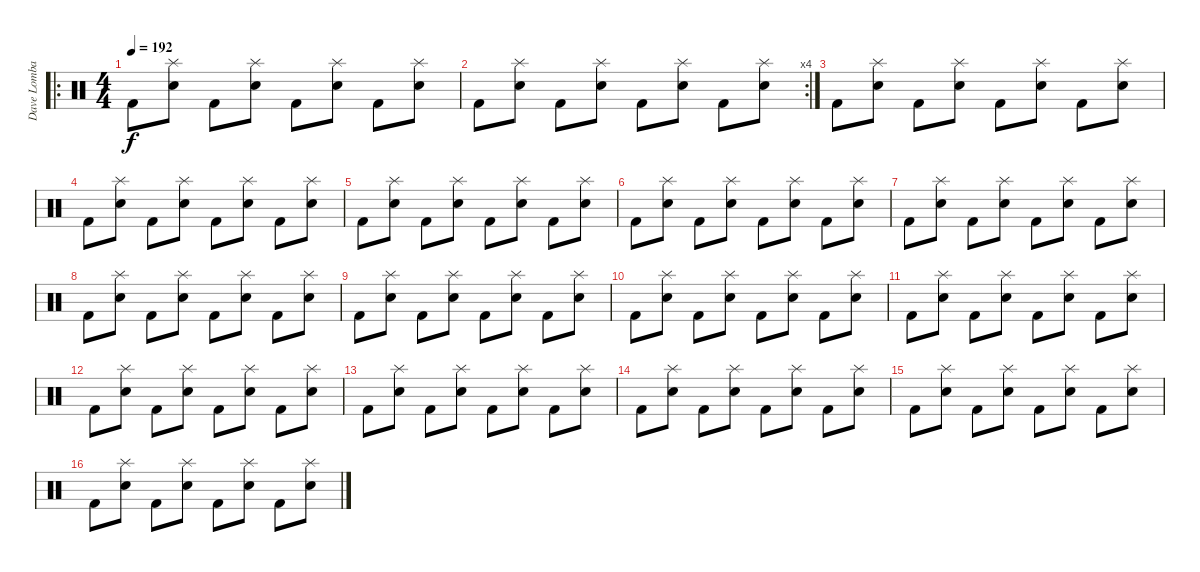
\track ("Dave Lombardo" "Dave Lomba") {instrument percussion}
\staff {score}
\articulation defaults
\ro
\ts (4 4)
\tempo 192
\clef neutral
\ks c "Kick (hit) 2".8{dy f}
("Snare (hit) 2" "Splash (hit)").8 "Kick (hit) 2".8 ("Snare (hit) 2" "Splash (hit)").8 "Kick (hit) 2".8 ("Snare (hit) 2" "Splash (hit)").8 "Kick (hit) 2".8 ("Snare (hit) 2" "Splash (hit)").8 |
\rc 4 "Kick (hit) 2".8
("Snare (hit) 2" "Splash (hit)").8 "Kick (hit) 2".8 ("Snare (hit) 2" "Splash (hit)").8 "Kick (hit) 2".8 ("Snare (hit) 2" "Splash (hit)").8 "Kick (hit) 2".8 ("Snare (hit) 2" "Splash (hit)").8 |
"Kick (hit) 2".8 ("Snare (hit) 2" "Splash (hit)").8 "Kick (hit) 2".8 ("Snare (hit) 2" "Splash (hit)").8 "Kick (hit) 2".8 ("Snare (hit) 2" "Splash (hit)").8 "Kick (hit) 2".8 ("Snare (hit) 2" "Splash (hit)").8 |
"Kick (hit) 2".8 ("Snare (hit) 2" "Splash (hit)").8 "Kick (hit) 2".8 ("Snare (hit) 2" "Splash (hit)").8 "Kick (hit) 2".8 ("Snare (hit) 2" "Splash (hit)").8 "Kick (hit) 2".8 ("Snare (hit) 2" "Splash (hit)").8 |
"Kick (hit) 2".8 ("Snare (hit) 2" "Splash (hit)").8 "Kick (hit) 2".8 ("Snare (hit) 2" "Splash (hit)").8 "Kick (hit) 2".8 ("Snare (hit) 2" "Splash (hit)").8 "Kick (hit) 2".8 ("Snare (hit) 2" "Splash (hit)").8 |
"Kick (hit) 2".8 ("Snare (hit) 2" "Splash (hit)").8 "Kick (hit) 2".8 ("Snare (hit) 2" "Splash (hit)").8 "Kick (hit) 2".8 ("Snare (hit) 2" "Splash (hit)").8 "Kick (hit) 2".8 ("Snare (hit) 2" "Splash (hit)").8 |
"Kick (hit) 2".8 ("Snare (hit) 2" "Splash (hit)").8 "Kick (hit) 2".8 ("Snare (hit) 2" "Splash (hit)").8 "Kick (hit) 2".8 ("Snare (hit) 2" "Splash (hit)").8 "Kick (hit) 2".8 ("Snare (hit) 2" "Splash (hit)").8 |
"Kick (hit) 2".8 ("Snare (hit) 2" "Splash (hit)").8 "Kick (hit) 2".8 ("Snare (hit) 2" "Splash (hit)").8 "Kick (hit) 2".8 ("Snare (hit) 2" "Splash (hit)").8 "Kick (hit) 2".8 ("Snare (hit) 2" "Splash (hit)").8 |
"Kick (hit) 2".8 ("Snare (hit) 2" "Splash (hit)").8 "Kick (hit) 2".8 ("Snare (hit) 2" "Splash (hit)").8 "Kick (hit) 2".8 ("Snare (hit) 2" "Splash (hit)").8 "Kick (hit) 2".8 ("Snare (hit) 2" "Splash (hit)").8 |
"Kick (hit) 2".8 ("Snare (hit) 2" "Splash (hit)").8 "Kick (hit) 2".8 ("Snare (hit) 2" "Splash (hit)").8 "Kick (hit) 2".8 ("Snare (hit) 2" "Splash (hit)").8 "Kick (hit) 2".8 ("Snare (hit) 2" "Splash (hit)").8 |
"Kick (hit) 2".8 ("Snare (hit) 2" "Splash (hit)").8 "Kick (hit) 2".8 ("Snare (hit) 2" "Splash (hit)").8 "Kick (hit) 2".8 ("Snare (hit) 2" "Splash (hit)").8 "Kick (hit) 2".8 ("Snare (hit) 2" "Splash (hit)").8 |
"Kick (hit) 2".8 ("Snare (hit) 2" "Splash (hit)").8 "Kick (hit) 2".8 ("Snare (hit) 2" "Splash (hit)").8 "Kick (hit) 2".8 ("Snare (hit) 2" "Splash (hit)").8 "Kick (hit) 2".8 ("Snare (hit) 2" "Splash (hit)").8 |
"Kick (hit) 2".8 ("Snare (hit) 2" "Splash (hit)").8 "Kick (hit) 2".8 ("Snare (hit) 2" "Splash (hit)").8 "Kick (hit) 2".8 ("Snare (hit) 2" "Splash (hit)").8 "Kick (hit) 2".8 ("Snare (hit) 2" "Splash (hit)").8 |
"Kick (hit) 2".8 ("Snare (hit) 2" "Splash (hit)").8 "Kick (hit) 2".8 ("Snare (hit) 2" "Splash (hit)").8 "Kick (hit) 2".8 ("Snare (hit) 2" "Splash (hit)").8 "Kick (hit) 2".8 ("Snare (hit) 2" "Splash (hit)").8 |
"Kick (hit) 2".8 ("Snare (hit) 2" "Splash (hit)").8 "Kick (hit) 2".8 ("Snare (hit) 2" "Splash (hit)").8 "Kick (hit) 2".8 ("Snare (hit) 2" "Splash (hit)").8 "Kick (hit) 2".8 ("Snare (hit) 2" "Splash (hit)").8 |
"Kick (hit) 2".8 ("Snare (hit) 2" "Splash (hit)").8 "Kick (hit) 2".8 ("Snare (hit) 2" "Splash (hit)").8 "Kick (hit) 2".8 ("Snare (hit) 2" "Splash (hit)").8 "Kick (hit) 2".8 ("Snare (hit) 2" "Splash (hit)").8
